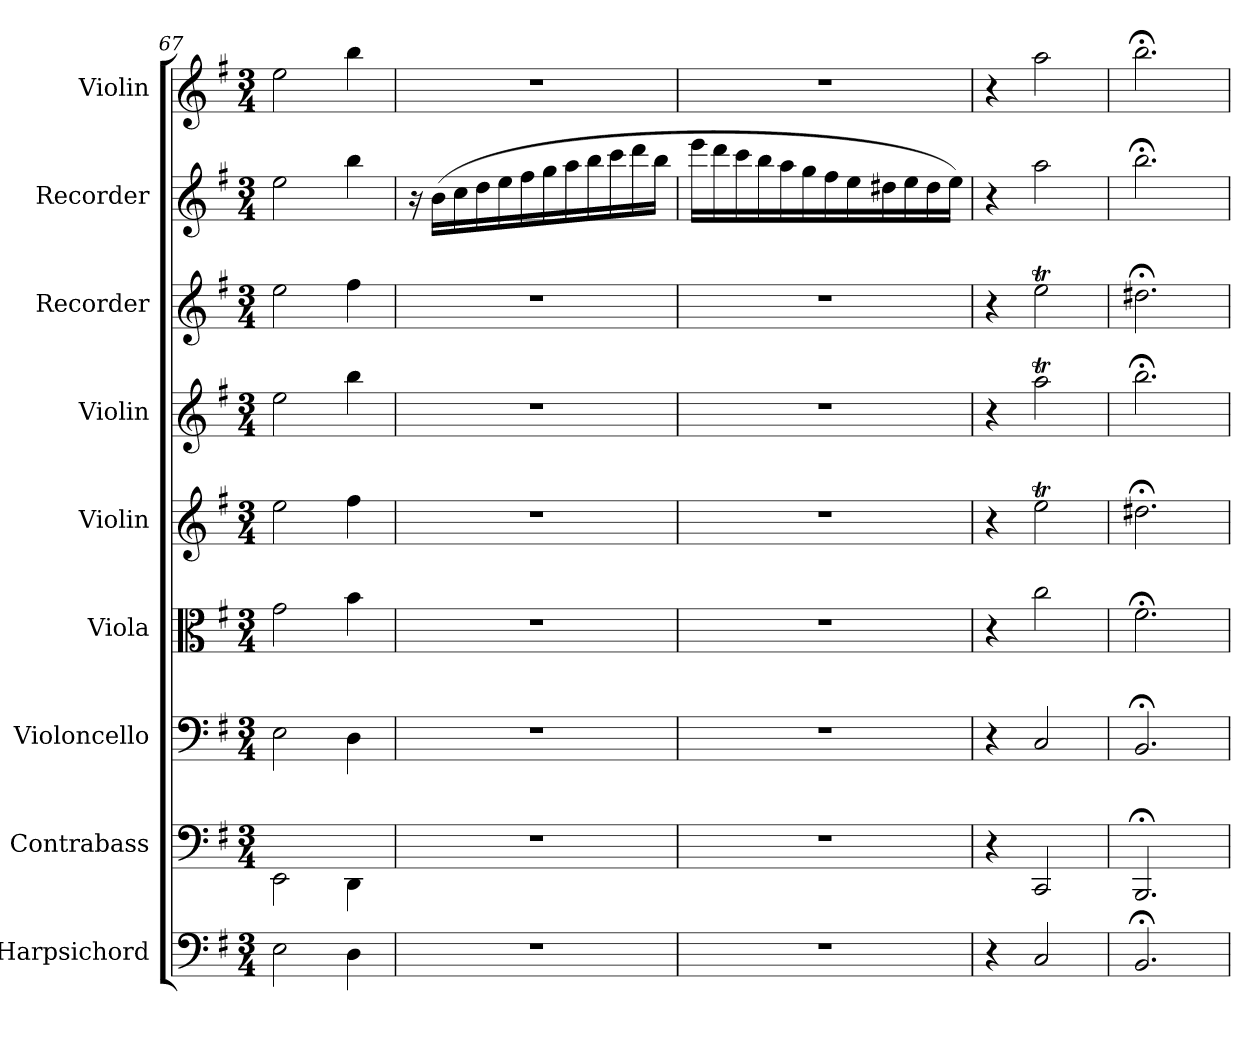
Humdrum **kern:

**kern	**kern	**kern	**kern	**kern	**kern	**kern	**kern	**kern
*part9	*part8	*part7	*part6	*part5	*part4	*part3	*part2	*part1
*staff9	*staff8	*staff7	*staff6	*staff5	*staff4	*staff3	*staff2	*staff1
*I"Harpsichord	*I"Contrabass	*I"Violoncello	*I"Viola	*I"Violin	*I"Violin	*I"Recorder	*I"Recorder	*I"Violin
*I'Hpschd	*I'Cb	*I'Vc	*I'Vla	*I'Vln	*I'Vln	*I'Rec	*I'Rec	*I'Vln
*clefF4	*clefF4	*clefF4	*clefC3	*clefG2	*clefG2	*clefG2	*clefG2	*clefG2
*	*ITrd7c12	*	*	*	*	*	*	*
*k[f#]	*k[f#]	*k[f#]	*k[f#]	*k[f#]	*k[f#]	*k[f#]	*k[f#]	*k[f#]
*e:	*e:	*e:	*e:	*e:	*e:	*e:	*e:	*e:
*M3/4	*M3/4	*M3/4	*M3/4	*M3/4	*M3/4	*M3/4	*M3/4	*M3/4
=67	=67	=67	=67	=67	=67	=67	=67	=67
2E\	2EEE\	2E\	2g\	2ee\	2ee\	2ee\	2ee\	2ee\
4D\	4DDD\	4D\	4b\	4ff#\	4bb\	4ff#\	4bb\	4bb\
=68	=68	=68	=68	=68	=68	=68	=68	=68
2.r	2.r	2.r	2.r	2.r	2.r	2.r	16r	2.r
.	.	.	.	.	.	.	(16b\LL	.
.	.	.	.	.	.	.	16cc\	.
.	.	.	.	.	.	.	16dd\	.
.	.	.	.	.	.	.	16ee\	.
.	.	.	.	.	.	.	16ff#\	.
.	.	.	.	.	.	.	16gg\	.
.	.	.	.	.	.	.	16aa\	.
.	.	.	.	.	.	.	16bb\	.
.	.	.	.	.	.	.	16ccc\	.
.	.	.	.	.	.	.	16ddd\	.
.	.	.	.	.	.	.	16bb\JJ	.
=69	=69	=69	=69	=69	=69	=69	=69	=69
2.r	2.r	2.r	2.r	2.r	2.r	2.r	16eee\LL	2.r
.	.	.	.	.	.	.	16ddd\	.
.	.	.	.	.	.	.	16ccc\	.
.	.	.	.	.	.	.	16bb\	.
.	.	.	.	.	.	.	16aa\	.
.	.	.	.	.	.	.	16gg\	.
.	.	.	.	.	.	.	16ff#\	.
.	.	.	.	.	.	.	16ee\	.
.	.	.	.	.	.	.	16dd#X\	.
.	.	.	.	.	.	.	16ee\	.
.	.	.	.	.	.	.	16dd#\	.
.	.	.	.	.	.	.	16ee\JJ)	.
=70	=70	=70	=70	=70	=70	=70	=70	=70
4r	4r	4r	4r	4r	4r	4r	4r	4r
2C/	2CCC/	2C/	2cc\	2eeT\	2aaT\	2eeT\	2aa\	2aa\
=71	=71	=71	=71	=71	=71	=71	=71	=71
2.BB;</	2.BBBB;</	2.BB;</	2.f#;<\	2.dd#X;<\	2.bb;<\	2.dd#X;<\	2.bb;<\	2.bb;<\
=	=	=	=	=	=	=	=	=
*-	*-	*-	*-	*-	*-	*-	*-	*-
